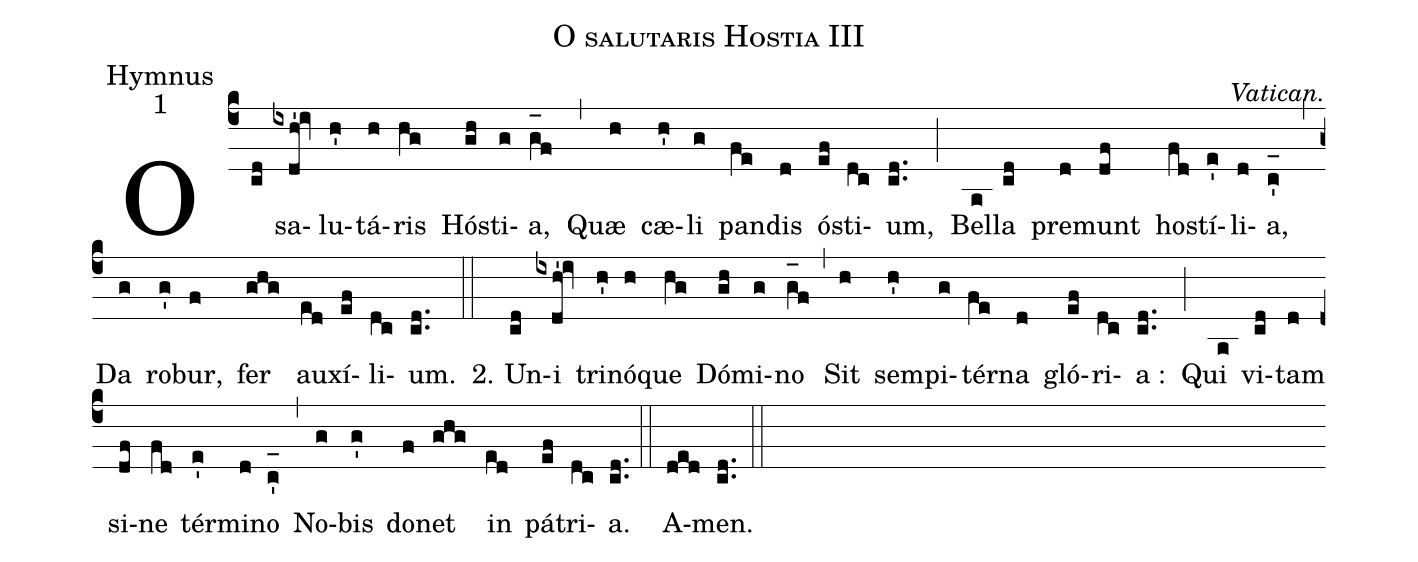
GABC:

name:O salutaris Hostia III;
office-part:Hymnus;
mode:1;
commentary:Vatican.;
%%
(c4) O(cd) sa(ixdh'!iv)lu(h')tá(h)ris(hg) Hó(gh)sti(g)a,(g_[oh:h]f) (,)
Quæ(h) cæ(h')li(g) pan(fe)dis(d) ó(ef)sti(dc)um,(cd..) (;)
Bel(a)la(cd) pre(d)munt(df) ho(fd)stí(e')li(d)a,(c'_[oh:h]) (,)
Da(g) ro(g')bur,(f) fer(ghg) au(ed)xí(ef)li(dc)um.(cd..) (::)
2. Un(cd)i(ixdh'!iv) tri(h')nó(h)que(hg) Dó(gh)mi(g)no(g_[oh:h]f) (,)
Sit(h) sem(h')pi(g)tér(fe)na(d) gló(ef)ri(dc)a :(cd..) (;)
Qui(a) vi(cd)tam(d) si(df)ne(fd) tér(e')mi(d)no(c'_[oh:h]) (,)
No(g)bis(g') do(f)net(ghg) in(ed) pá(ef)tri(dc)a.(cd..) (::)
A(ded)men.(cd..) (::)
